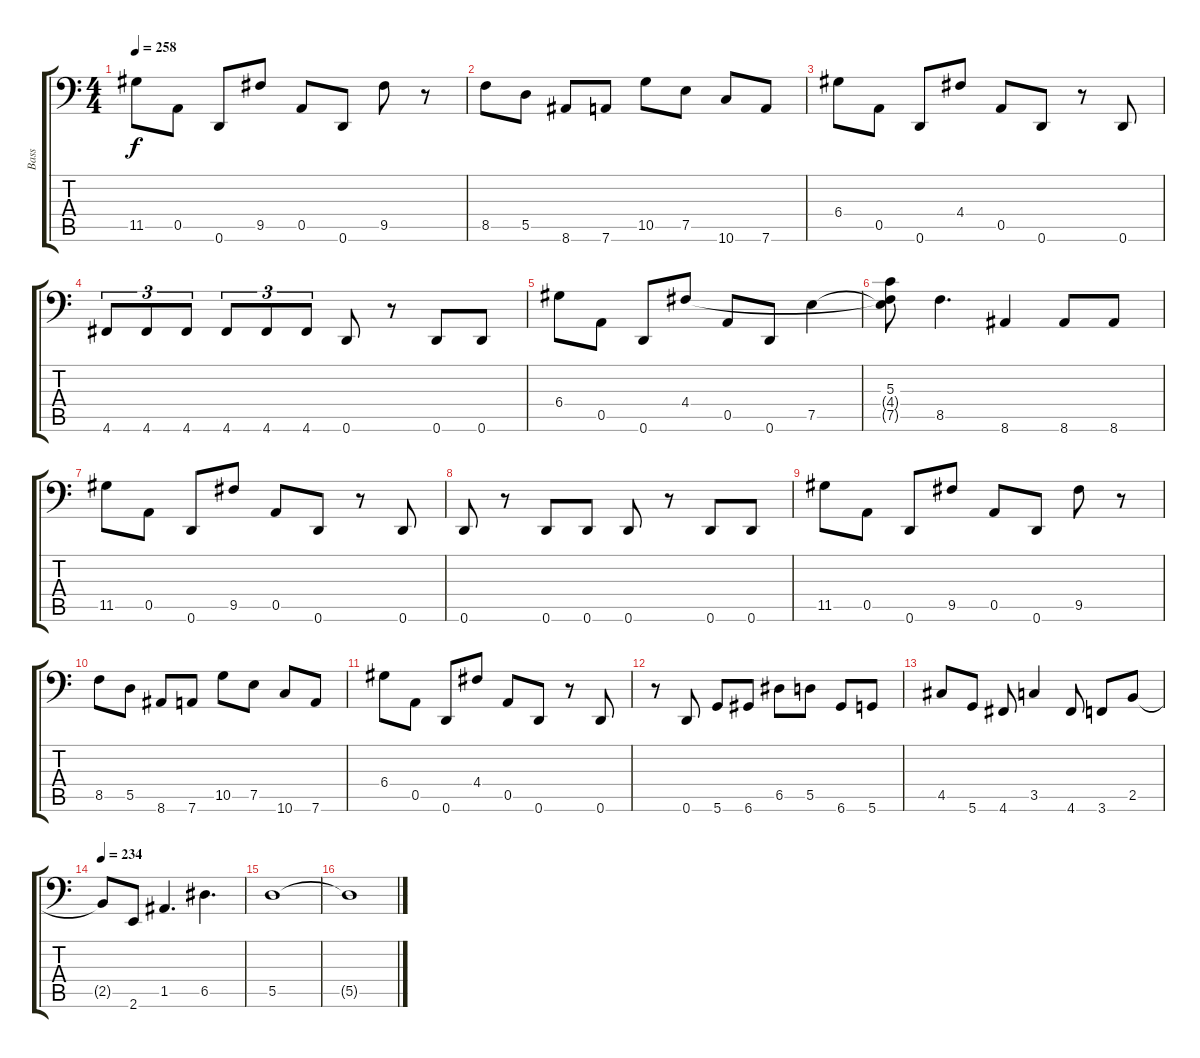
\track ("Bass" "Bass") {instrument electricbassfinger}
\staff {score tabs}
\tuning (E3 B2 G2 D2 A1 D1) {hide}
\ts (4 4)
\tempo 258
\clef f4
\ks c
11.5.8{dy f} 0.5.8 0.6.8 9.5.8 0.5.8 0.6.8 9.5.8 r.8 |
8.5.8 5.5.8 8.6.8 7.6.8 10.5.8 7.5.8 10.6.8 7.6.8 |
6.4.8 0.5.8 0.6.8 4.4.8 0.5.8 0.6.8 r.8 0.6.8 |
4.6.8{tu (3 2)} 4.6.8{tu (3 2)} 4.6.8{tu (3 2)} 4.6.8{tu (3 2)} 4.6.8{tu (3 2)} 4.6.8{tu (3 2)} 0.6.8 r.8 0.6.8 0.6.8 |
6.4.8 0.5.8 0.6.8 4.4.8 0.5.8 0.6.8 7.5.4 |
(5.3 4.4{t} 7.5{t}).8 8.5.4{d} 8.6.4 8.6.8 8.6.8 |
11.5.8 0.5.8 0.6.8 9.5.8 0.5.8 0.6.8 r.8 0.6.8 |
0.6.8 r.8 0.6.8 0.6.8 0.6.8 r.8 0.6.8 0.6.8 |
11.5.8 0.5.8 0.6.8 9.5.8 0.5.8 0.6.8 9.5.8 r.8 |
8.5.8 5.5.8 8.6.8 7.6.8 10.5.8 7.5.8 10.6.8 7.6.8 |
6.4.8 0.5.8 0.6.8 4.4.8 0.5.8 0.6.8 r.8 0.6.8 |
r.8 0.6.8 5.6.8 6.6.8 6.5.8 5.5.8 6.6.8 5.6.8 |
4.5.8 5.6.8 4.6.8 3.5.4 4.6.8 3.6.8 2.5.8 |
\tempo 234
2.5{t}.8 2.6.8 1.5.4{d} 6.5.4{d} |
5.5.1 |
5.5{t}.1
